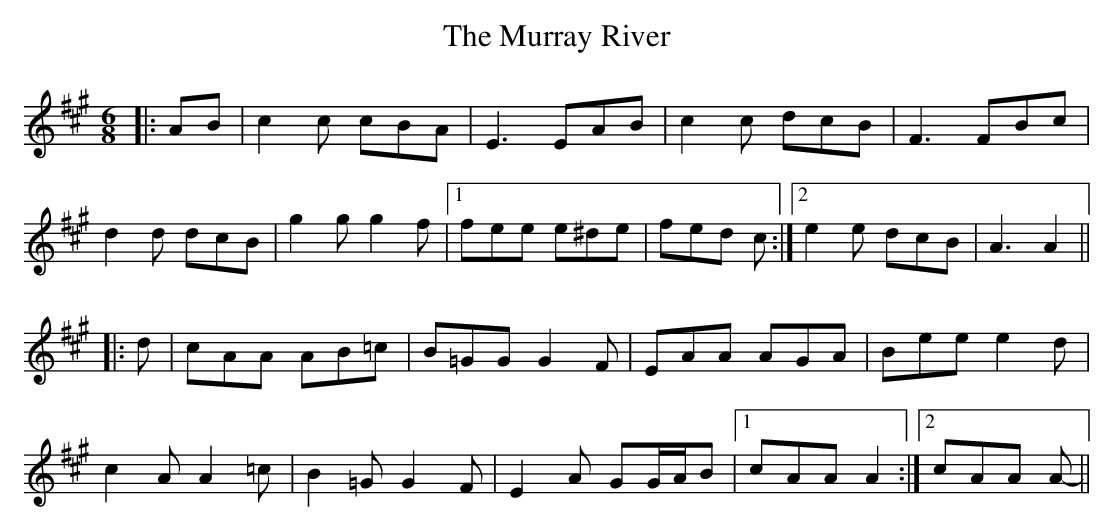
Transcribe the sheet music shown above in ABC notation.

X:1
T: The Murray River
M: 6/8
L: 1/8
K: Amaj
|:AB|c2 c cBA|E3 EAB|c2 c dcB|F3 FBc|
d2 d dcB|g2 g g2 f|1 fee e^de|fed c:|2 e2 e dcB|A3 A2||
|:d|cAA AB=c|B=GG G2 F|EAA AGA|Bee e2 d|
c2 A A2 =c|B2 =G G2 F|E2 A GG/A/B|1 cAA A2:|2 cAA A-||
